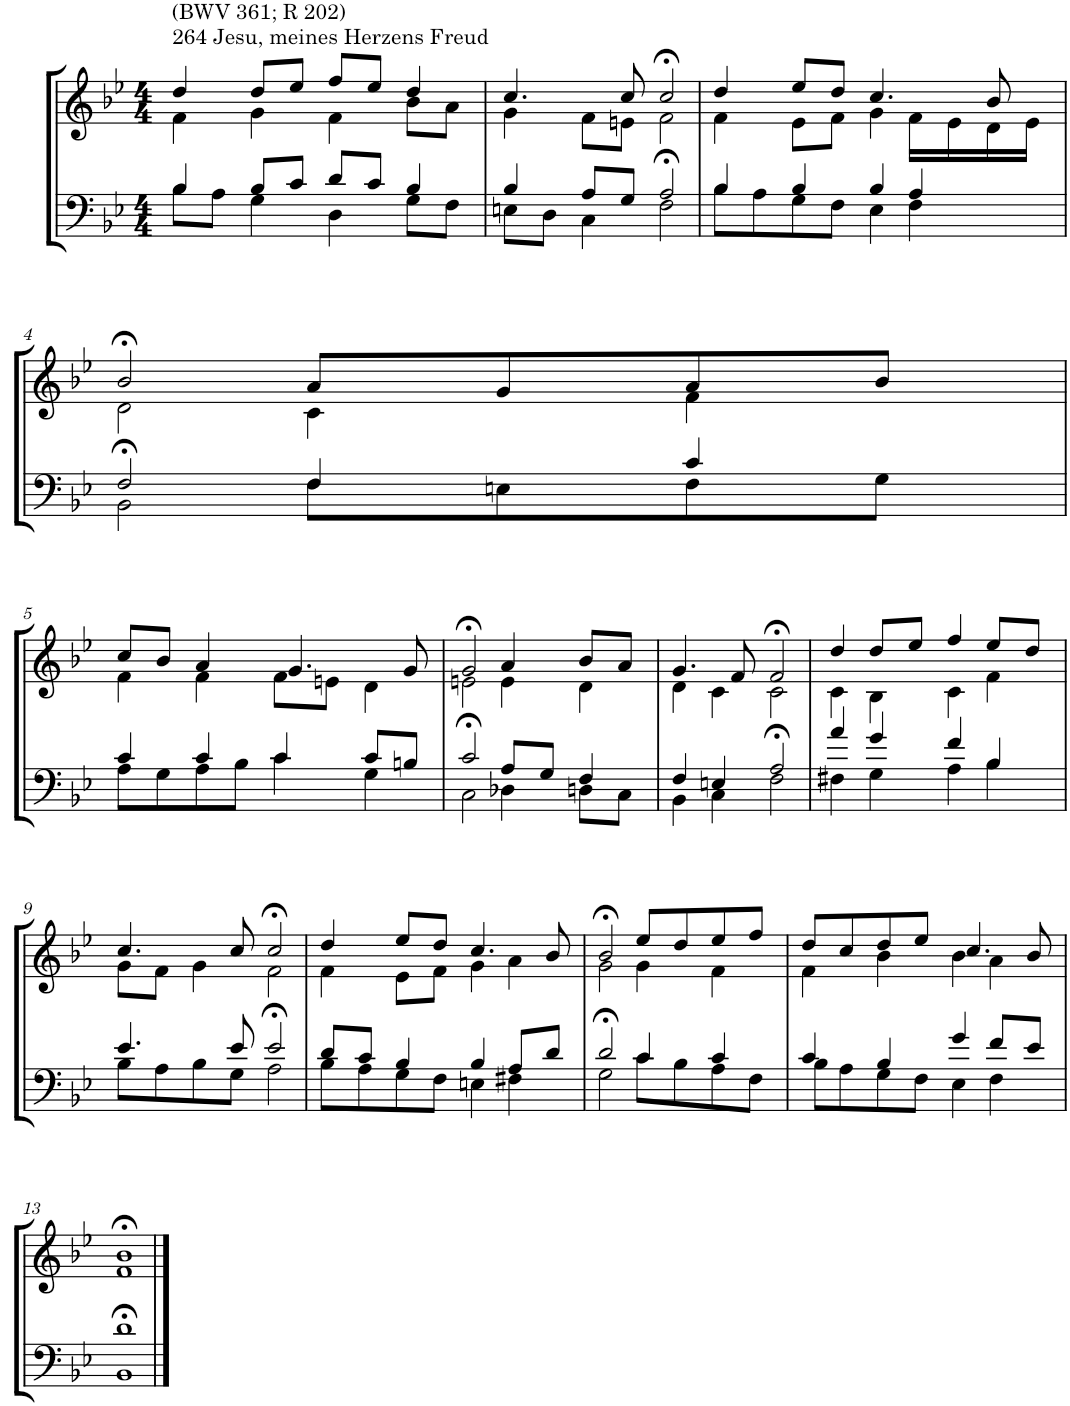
**kern	**kern
*part2	*part1
*staff2	*staff1
*I"Tenor/Baß	*I"Sopran/Alt
*clefF4	*clefG2
*k[b-e-]	*k[b-e-]
*M4/4	*M4/4
=1	=1
*^	*^
!	!	!LO:TX:a:t=264 Jesu, meines Herzens Freud	!
!	!	!LO:TX:a:t=(BWV 361; R 202)	!
4B-/	8B-\L	4dd/	4f\
.	8A\J	.	.
8B-/L	4G\	8dd/L	4g\
8c/J	.	8ee-/J	.
8d/L	4D\	8ff/L	4f\
8c/J	.	8ee-/J	.
4B-/	8G\L	4dd/	8b-\L
.	8F\J	.	8a\J
=2	=2	=2	=2
4B-/	8En\L	4.cc/	4g\
.	8D\J	.	.
8A/L	4C\	.	8f\L
8G/J	.	8cc/	8en\J
2A/	2F>\	2cc>/	2f\
=3	=3	=3	=3
4B-/	8B-\L	4dd/	4f\
.	8A\	.	.
4B-/	8G\	8ee-/L	8e-\L
.	8F\J	8dd/J	8f\J
4B-/	4E-\	4.cc/	4g\
4A/	4F\	.	16f\LL
.	.	.	16e-\
.	.	8b-/	16d\
.	.	.	16e-\JJ
!!LO:LB:g=z	!!
=4	=4	=4	=4
2F/	2BB->\	2b->/	2d\
4F/	8F\L	8a/L	4c\
.	8En\	8g/	.
4c/	8F\	8a/	4f\
.	8G\J	8b-/J	.
!!LO:LB:g=z	!!
=5	=5	=5	=5
4c/	8A\L	8cc/L	4f\
.	8G\	8b-/J	.
4c/	8A\	4a/	4f\
.	8B-\J	.	.
4c/	4c\	4.g/	8f\L
.	.	.	8en\J
8c/L	4G\	.	4d\
8Bn/J	.	8g/	.
=6	=6	=6	=6
2c/	2C>\	2g>/	2en\
8A/L	4D-X\	4a/	4e\
8G/J	.	.	.
4F/	8Dn\L	8b-/L	4d\
.	8C\J	8a/J	.
=7	=7	=7	=7
4F/	4BB-\	4.g/	4d\
4En/	4C\	.	4c\
.	.	8f/	.
2A/	2F>\	2f>/	2c\
=8	=8	=8	=8
4a/	4F#X\	4dd/	4c\
4g/	4G\	8dd/L	4B-\
.	.	8ee-/J	.
4f/	4A\	4ff/	4c\
4B-/	4B-\	8ee-/L	4f\
.	.	8dd/J	.
!!LO:LB:g=z	!!
=9	=9	=9	=9
4.e-/	8B-\L	4.cc/	8g\L
.	8A\	.	8f\J
.	8B-\	.	4g\
8e-/	8G\J	8cc/	.
2e-/	2A>\	2cc>/	2f\
=10	=10	=10	=10
8d/L	8B-\L	4dd/	4f\
8c/J	8A\	.	.
4B-/	8G\	8ee-/L	8e-\L
.	8F\J	8dd/J	8f\J
4B-/	4En\	4.cc/	4g\
8A/L	4F#X\	.	4a\
8d/J	.	8b-/	.
=11	=11	=11	=11
2d/	2G>\	2b->/	2g\
4c/	8c\L	8ee-/L	4g\
.	8B-\	8dd/	.
4c/	8A\	8ee-/	4f\
.	8F\J	8ff/J	.
=12	=12	=12	=12
4c/	8B-\L	8dd/L	4f\
.	8A\	8cc/	.
4B-/	8G\	8dd/	4b-\
.	8F\J	8ee-/J	.
4g/	4E-\	4.cc/	4b-\
8f/L	4F\	.	4a\
8e-/J	.	8b-/	.
!!LO:LB:g=z	!!
=13	=13	=13	=13
1d	1BB->	1b->	1f
*v	*v	*	*
*	*v	*v
==	==
*-	*-
